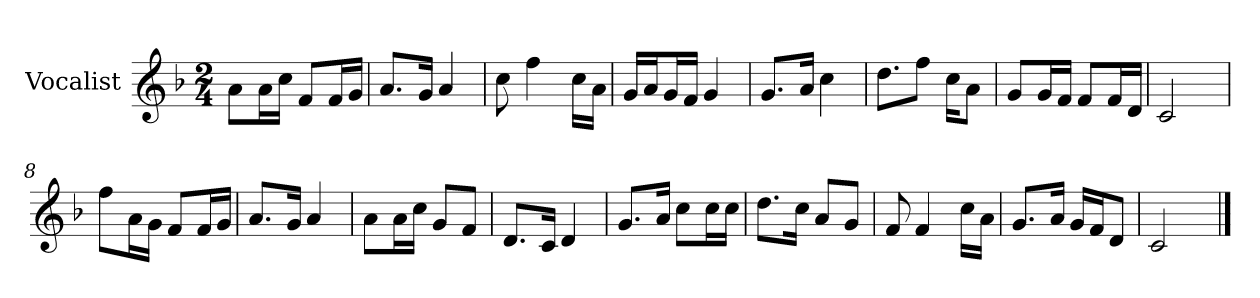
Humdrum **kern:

**kern
*part1
*staff1
*I"Vocalist
*k[b-]
*F:
*M2/4
=
8aL
16aL
16ccJJ
8fL
16fL
16gJJ
=1
8.aL
16gJk
4a
=2
8cc
4ff
16ccLL
16aJJ
=3
16gLL
16aJ
16gL
16fJJ
4g
=4
8.gL
16aJk
4cc
=5
8.ddL
8ffJ
16ccKL
8aJ
=6
8gL
16gL
16fJJ
8fL
16fL
16dJJ
=7
2c
=8
8ffL
16aL
16gJJ
8fL
16fL
16gJJ
=9
8.aL
16gJk
4a
=10
8aL
16aL
16ccJJ
8gL
8fJ
=11
8.dL
16cJk
4d
=12
8.gL
16aJk
8ccL
16ccL
16ccJJ
=13
8.ddL
16ccJk
8aL
8gJ
=14
8f
4f
16ccLL
16aJJ
=15
8.gL
16aJk
16gLL
16fJ
8dJ
=16
2c
==
*-
